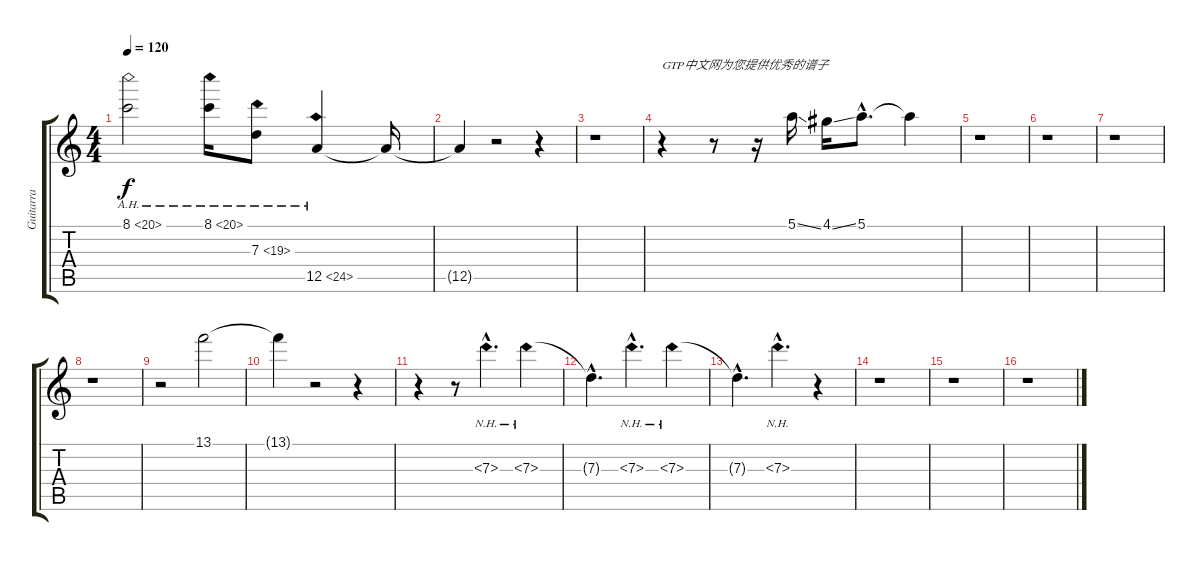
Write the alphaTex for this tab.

\track ("Guitarra" "Guitarra") {instrument electricbassfinger}
\staff {score tabs}
\tuning (E4 B3 G3 D3 A2 E2) {hide}
\ts (4 4)
\tempo 120
\clef g2
\ks c
8.1{ah 12}.2{dy f instrument electricbassfinger} 8.1{ah 12}.16 7.3{ah 12}.8 12.5{ah 12}.4 12.5{t}.16 |
12.5{t}.4 r.2 r.4 |
r.1 |
r.4{txt "GTP中文网为您提供优秀的谱子"} r.8 r.16 5.1{ss}.16 4.1{ss}.16 5.1{hac}.8{d} 5.1{t}.4 |
r.1 |
r.1 |
r.1 |
r.1 |
r.2 13.1.2 |
13.1{t}.4 r.2 r.4 |
r.4 r.8 7.3{nh hac}.4{d} 7.3{nh}.4 |
7.3{hac t}.4{d} 7.3{nh hac}.4{d} 7.3{nh}.4 |
7.3{hac t}.4{d} 7.3{nh hac}.4{d} r.4 |
r.1 |
r.1 |
r.1
